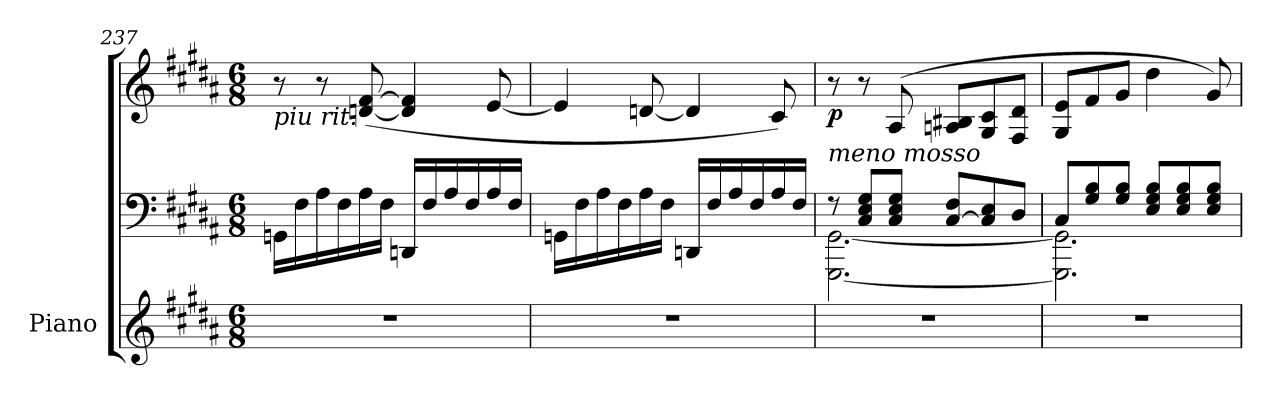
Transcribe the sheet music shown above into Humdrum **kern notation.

**kern	**kern	**kern	**dynam
*part1	*part1	*part1	*part1
*staff3	*staff2	*staff1	*staff1/2/3
*I"Piano	*	*	*
*I'Pno.	*	*	*
*clefG2	*clefF4	*clefG2	*
*k[f#c#g#d#a#]	*k[f#c#g#d#a#]	*k[f#c#g#d#a#]	*
*M6/8	*M6/8	*M6/8	*
*MM127	*MM127	*MM127	*
=237	=237	=237	=237
!	!	!LO:TX:b:i:t=piu rit.	!
2.r	16GGn\LL	8r	.
.	16F#\	.	.
.	16A#\	8r	.
.	16F#\	.	.
.	16A#\	(>[8dn/ [8f#/	.
.	16F#\JJ	.	.
.	16DDn/LL	4d/] 4f#/]	.
.	16F#/	.	.
.	16A#/	.	.
.	16F#/	.	.
.	16A#/	[8e/	.
.	16F#/JJ	.	.
!!LO:LB:g=z
=238	=238	=238	=238
2.r	16GGn\LL	4e/]	.
.	16F#\	.	.
.	16A#\	.	.
.	16F#\	.	.
.	16A#\	[8dn/	.
.	16F#\JJ	.	.
.	16DDn/LL	4d/]	.
.	16F#/	.	.
.	16A#/	.	.
.	16F#/	.	.
.	16A#/	8c#/)	.
.	16F#/JJ	.	.
=239	=239	=239	=239
*	*	*MM120	*
*	*^	*	*
!	!	!	!LO:TX:b:i:t=meno mosso	!
!	!	!	!	!LO:DY:b
2.r	8r	[2.GGG#\ [2.GG#\	8r	p
.	8C#/ 8E/ 8G#/L	.	8r	.
.	8C#/ 8E/ 8G#/J	.	(>8A#/	.
.	[8C#/ 8F#/L	.	8An/ 8B#X/L	.
.	8C#/] 8E/	.	8G#/ 8c#/	.
.	8D#/J	.	8F#/ 8d#/J	.
=240	=240	=240	=240	=240
2.r	8C#/L	2.GGG#\] 2.GG#\]	8G#/ 8e/L	.
.	8G#/ 8B/	.	8f#/	.
.	8G#/ 8B/J	.	8g#/J	.
.	8E/ 8G#/ 8B/L	.	4dd#\	.
.	8E/ 8G#/ 8B/	.	.	.
.	8E/ 8G#/ 8B/J	.	8g#/)	.
*	*v	*v	*	*
=	=	=	=
*-	*-	*-	*-
